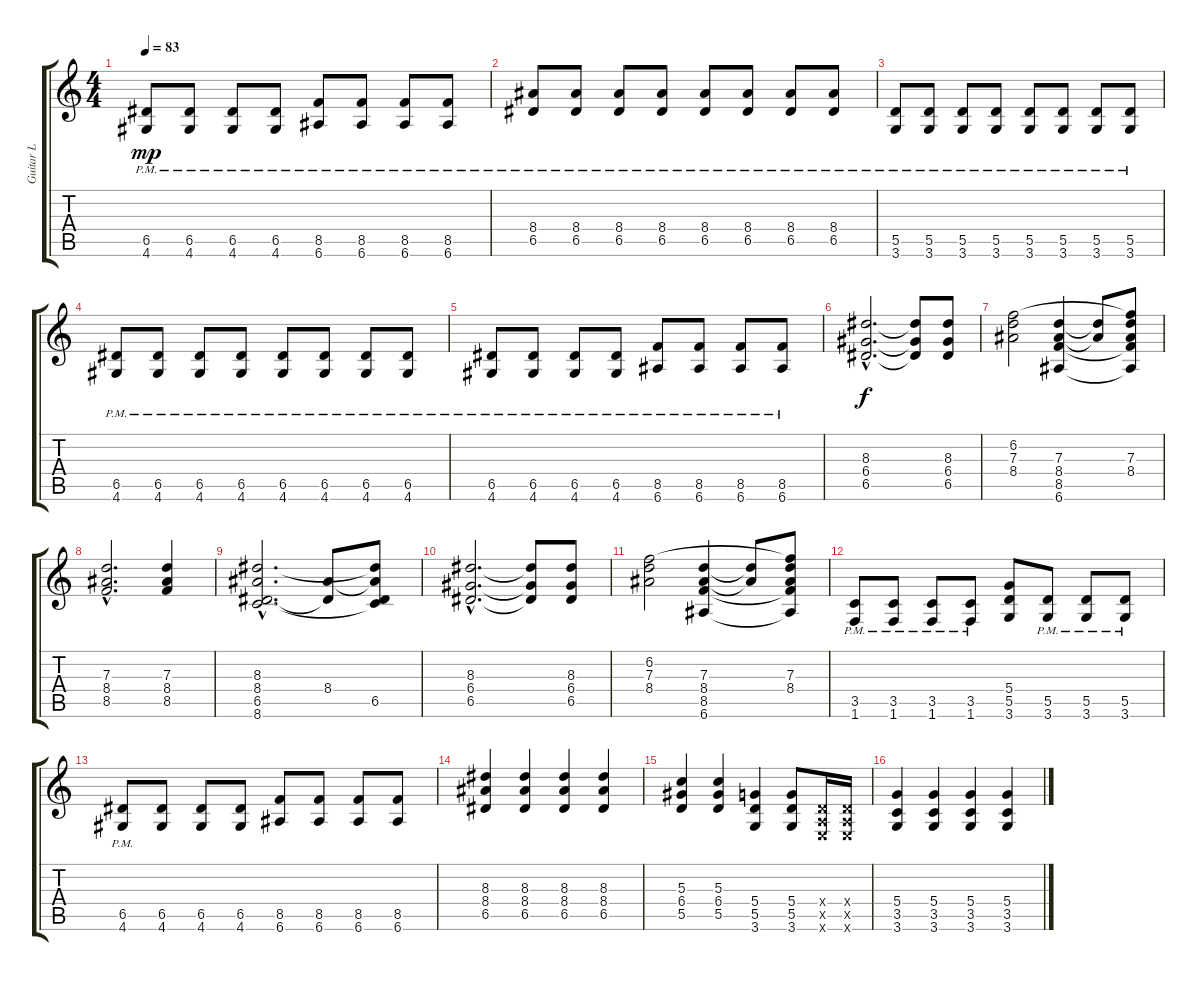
\track ("Guitar L" "Guitar L") {instrument overdrivenguitar}
\staff {score tabs}
\tuning (E4 B3 G3 D3 A2 E2) {hide}
\ts (4 4)
\tempo 83
\clef g2
\ks c
(6.5{pm} 4.6{pm}).8{dy mp} (6.5{pm} 4.6{pm}).8 (6.5{pm} 4.6{pm}).8 (6.5{pm} 4.6{pm}).8 (8.5{pm} 6.6{pm}).8 (8.5{pm} 6.6{pm}).8 (8.5{pm} 6.6{pm}).8 (8.5{pm} 6.6{pm}).8 |
(8.4{pm} 6.5{pm}).8 (8.4{pm} 6.5{pm}).8 (8.4{pm} 6.5{pm}).8 (8.4{pm} 6.5{pm}).8 (8.4{pm} 6.5{pm}).8 (8.4{pm} 6.5{pm}).8 (8.4{pm} 6.5{pm}).8 (8.4{pm} 6.5{pm}).8 |
(5.5{pm} 3.6{pm}).8 (5.5{pm} 3.6{pm}).8 (5.5{pm} 3.6{pm}).8 (5.5{pm} 3.6{pm}).8 (5.5{pm} 3.6{pm}).8 (5.5{pm} 3.6{pm}).8 (5.5{pm} 3.6{pm}).8 (5.5{pm} 3.6{pm}).8 |
(6.5{pm} 4.6{pm}).8 (6.5{pm} 4.6{pm}).8 (6.5{pm} 4.6{pm}).8 (6.5{pm} 4.6{pm}).8 (6.5{pm} 4.6{pm}).8 (6.5{pm} 4.6{pm}).8 (6.5{pm} 4.6{pm}).8 (6.5{pm} 4.6{pm}).8 |
(6.5{pm} 4.6{pm}).8 (6.5{pm} 4.6{pm}).8 (6.5{pm} 4.6{pm}).8 (6.5{pm} 4.6{pm}).8 (8.5{pm} 6.6{pm}).8 (8.5{pm} 6.6{pm}).8 (8.5{pm} 6.6{pm}).8 (8.5{pm} 6.6{pm}).8 |
(8.3{hac} 6.4{hac} 6.5{hac}).2{d dy f} (8.3{t} 6.4{t} 6.5{t}).8 (8.3 6.4 6.5).8 |
(6.2 7.3 8.4).2 (7.3 8.4 8.5 6.6).4 (7.3{t} 8.4{t}).8 (6.2{t} 7.3 8.4 8.5{t} 6.6{t}).8 |
(7.3{hac} 8.4{hac} 8.5{hac}).2{d} (7.3 8.4 8.5).4 |
(8.3{hac} 8.4{hac} 6.5{hac} 8.6{hac}).2{d} (8.4 6.5{t}).8 (8.3{t} 8.4{t} 6.5 8.6{t}).8 |
(8.3{hac} 6.4{hac} 6.5{hac}).2{d} (8.3{t} 6.4{t} 6.5{t}).8 (8.3 6.4 6.5).8 |
(6.2 7.3 8.4).2 (7.3 8.4 8.5 6.6).4 (7.3{t} 8.4{t}).8 (6.2{t} 7.3 8.4 8.5{t} 6.6{t}).8 |
(3.5{pm} 1.6{pm}).8 (3.5{pm} 1.6{pm}).8 (3.5{pm} 1.6{pm}).8 (3.5{pm} 1.6{pm}).8 (5.4 5.5 3.6).8 (5.5{pm} 3.6{pm}).8 (5.5{pm} 3.6{pm}).8 (5.5{pm} 3.6{pm}).8 |
(6.5{pm} 4.6{pm}).8 (6.5 4.6).8 (6.5 4.6).8 (6.5 4.6).8 (8.5 6.6).8 (8.5 6.6).8 (8.5 6.6).8 (8.5 6.6).8 |
(8.3 8.4 6.5).4 (8.3 8.4 6.5).4 (8.3 8.4 6.5).4 (8.3 8.4 6.5).4 |
(5.3 6.4 5.5).4 (5.3 6.4 5.5).4 (5.4 5.5 3.6).4 (5.4 5.5 3.6).8 (0.4{x} 0.5{x} 0.6{x}).16 (0.4{x} 0.5{x} 0.6{x}).16 |
(5.4 3.5 3.6).4 (5.4 3.5 3.6).4 (5.4 3.5 3.6).4 (5.4 3.5 3.6).4
